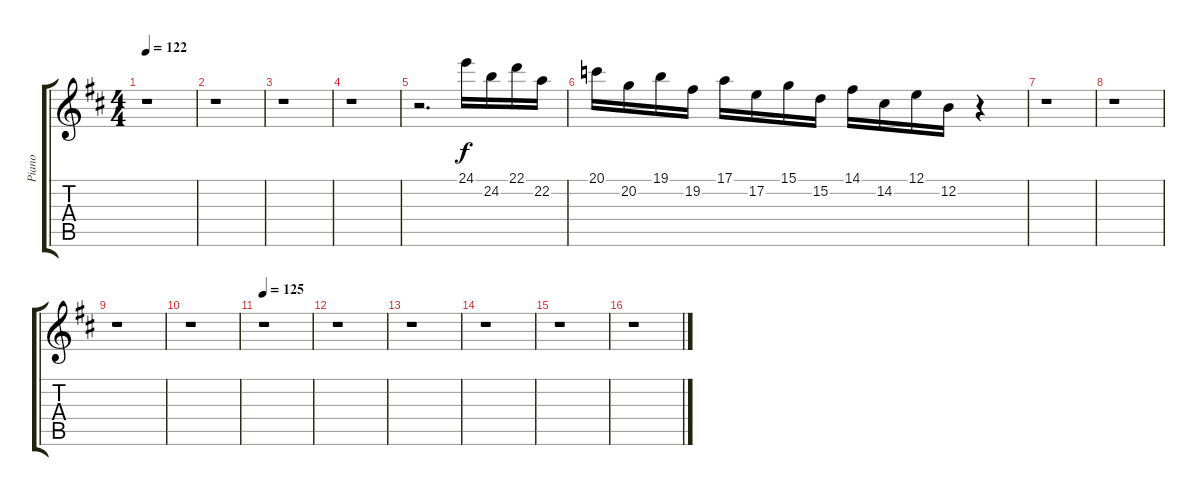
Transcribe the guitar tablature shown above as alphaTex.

\track ("Piano" "Piano") {instrument acousticgrandpiano}
\staff {score tabs}
\tuning (E4 B3 G3 D3 A2 E2) {hide}
\ts (4 4)
\tempo 122
\clef g2
\ks d
r.1{dy f} |
r.1 |
r.1 |
r.1 |
r.2{d} 24.1.16 24.2.16 22.1.16 22.2.16 |
20.1.16 20.2.16 19.1.16 19.2.16 17.1.16 17.2.16 15.1.16 15.2.16 14.1.16 14.2.16 12.1.16 12.2.16 r.4 |
r.1 |
r.1 |
r.1 |
r.1 |
\tempo 125
r.1 |
r.1 |
r.1 |
r.1 |
r.1 |
r.1
